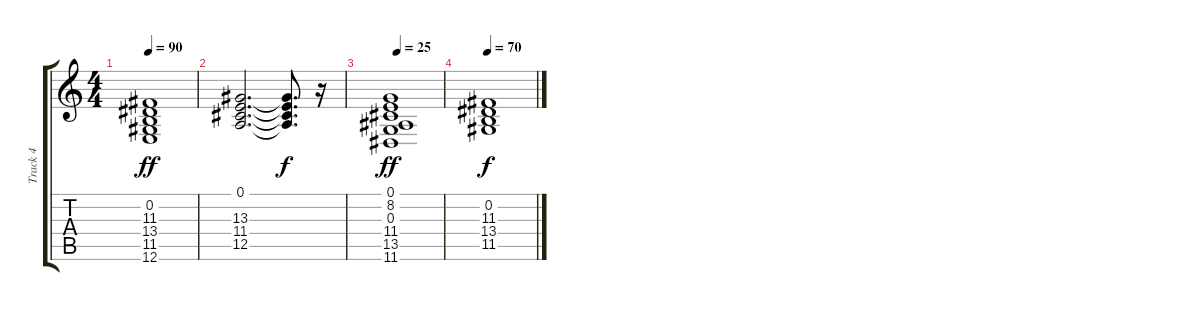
\track ("Track 4" "Track 4") {instrument stringensemble1}
\staff {score tabs}
\tuning (E4 B3 G3 D3 A2 E2) {hide}
\ts (4 4)
\tempo 90
\clef g2
\ks c
(0.2 11.3 13.4 11.5 12.6).1{dy ff} |
(0.1 13.3 11.4 12.5).2{d} (0.1{t} 13.3{t} 11.4{t} 12.5{t}).8{d dy f} r.16 |
\tempo 25
(0.1 8.2 0.3 11.4 13.5 11.6).1{dy ff} |
\tempo 70
(0.2 11.3 13.4 11.5).1{dy f}
